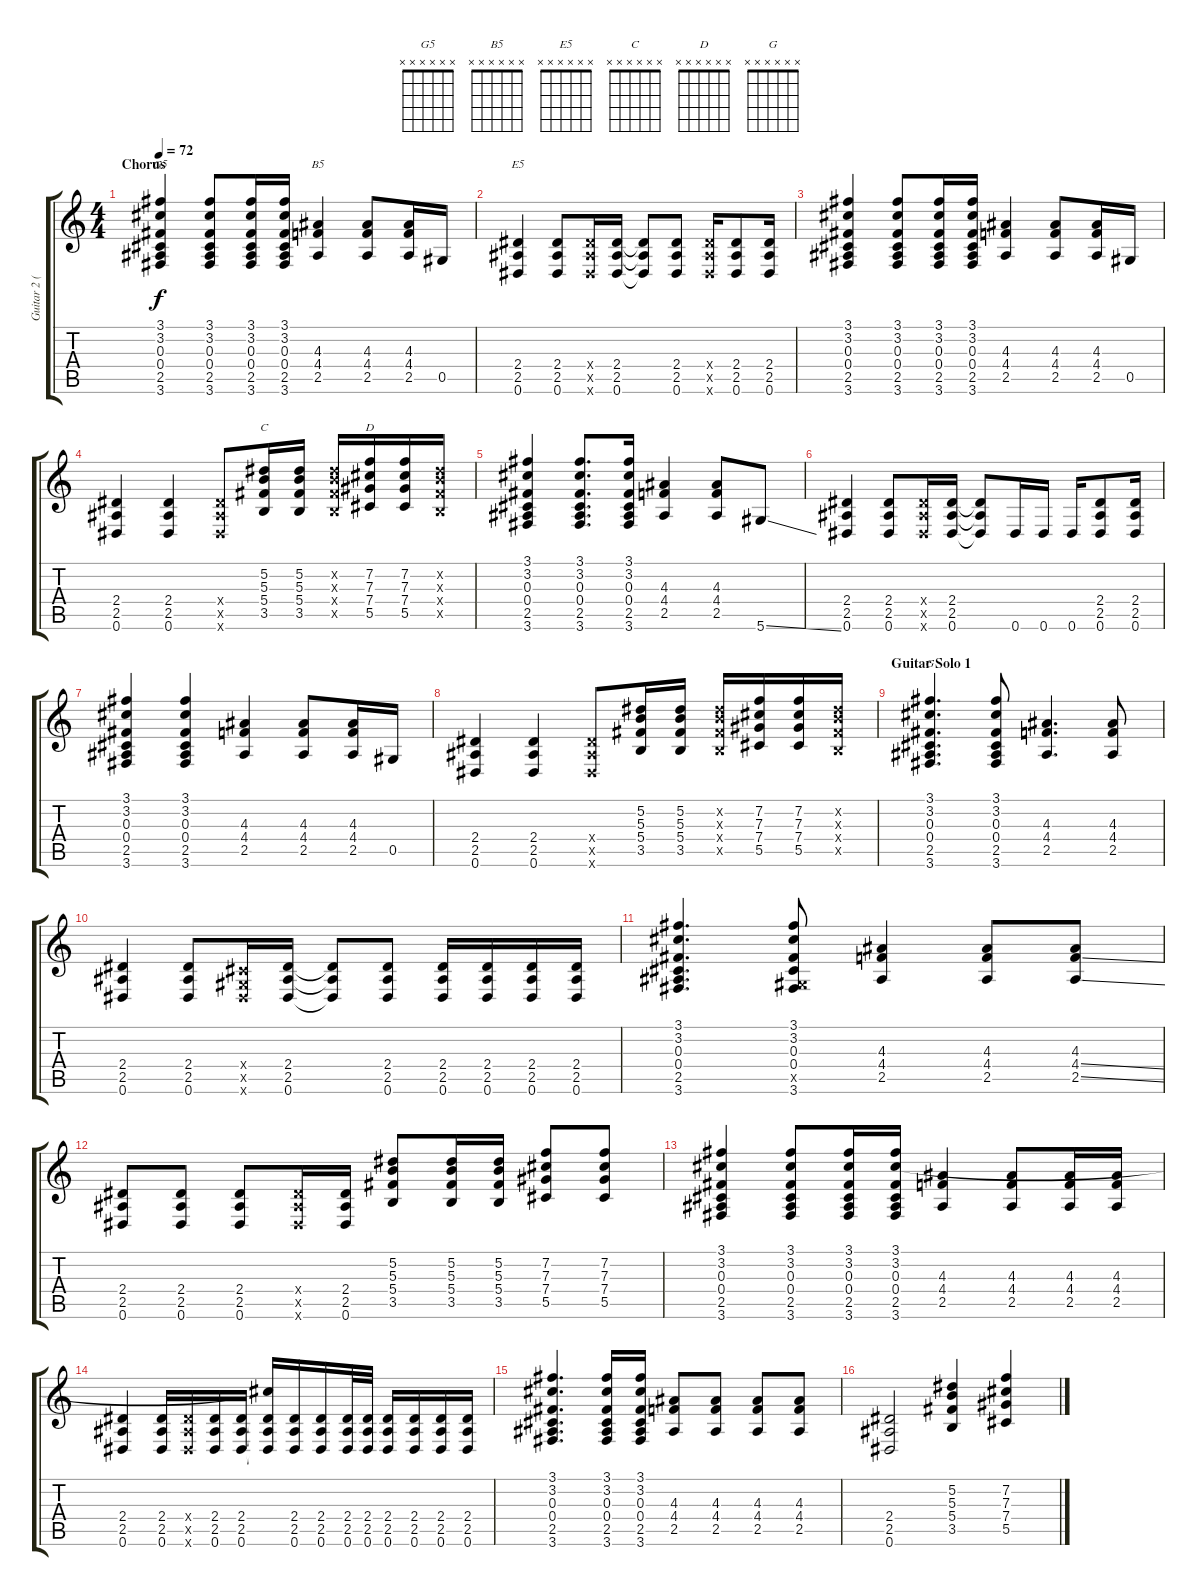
\track ("Guitar 2 (Izzy)" "Guitar 2 (") {instrument overdrivenguitar}
\staff {score tabs}
\tuning (Eb4 Bb3 Gb3 Db3 Ab2 Eb2) {hide}
\chord ("G5" x x x x x x)
\chord ("B5" x x x x x x)
\chord ("E5" x x x x x x)
\chord ("C" x x x x x x)
\chord ("D" x x x x x x)
\chord ("G" x x x x x x)
\ts (4 4)
\section ("" "Chorus")
\tempo 72
\clef g2
\ks c
(3.1 3.2 0.3 0.4 2.5 3.6).4{ch "G5" dy f} (3.1 3.2 0.3 0.4 2.5 3.6).8 (3.1 3.2 0.3 0.4 2.5 3.6).16 (3.1 3.2 0.3 0.4 2.5 3.6).16 (4.3 4.4 2.5).4{ch "B5"} (4.3 4.4 2.5).8 (4.3 4.4 2.5).16 0.5.16 |
(2.4 2.5 0.6).4{ch "E5"} (2.4 2.5 0.6).8 (2.4{x} 2.5{x} 0.6{x}).16 (2.4 2.5 0.6).16 (2.4{t} 2.5{t} 0.6{t}).8 (2.4 2.5 0.6).8 (2.4{x} 2.5{x} 0.6{x}).16 (2.4 2.5 0.6).8 (2.4 2.5 0.6).16 |
(3.1 3.2 0.3 0.4 2.5 3.6).4 (3.1 3.2 0.3 0.4 2.5 3.6).8 (3.1 3.2 0.3 0.4 2.5 3.6).16 (3.1 3.2 0.3 0.4 2.5 3.6).16 (4.3 4.4 2.5).4 (4.3 4.4 2.5).8 (4.3 4.4 2.5).16 0.5.16 |
(2.4 2.5 0.6).4 (2.4 2.5 0.6).4 (2.4{x} 2.5{x} 0.6{x}).8 (5.2 5.3 5.4 3.5).16{ch "C"} (5.2 5.3 5.4 3.5).16 (5.2{x} 5.3{x} 5.4{x} 3.5{x}).16 (7.2 7.3 7.4 5.5).16{ch "D"} (7.2 7.3 7.4 5.5).16 (5.2{x} 5.3{x} 5.4{x} 3.5{x}).16 |
(3.1 3.2 0.3 0.4 2.5 3.6).4 (3.1 3.2 0.3 0.4 2.5 3.6).8{d} (3.1 3.2 0.3 0.4 2.5 3.6).16 (4.3 4.4 2.5).4 (4.3 4.4 2.5).8 5.6{ss}.8 |
(2.4 2.5 0.6).4 (2.4 2.5 0.6).8 (2.4{x} 2.5{x} 0.6{x}).16 (2.4 2.5 0.6).16 (2.4{t} 2.5{t} 0.6{t}).8 0.6.16 0.6.16 0.6.16 (2.4 2.5 0.6).8 (2.4 2.5 0.6).16 |
(3.1 3.2 0.3 0.4 2.5 3.6).4 (3.1 3.2 0.3 0.4 2.5 3.6).4 (4.3 4.4 2.5).4 (4.3 4.4 2.5).8 (4.3 4.4 2.5).16 0.5.16 |
(2.4 2.5 0.6).4 (2.4 2.5 0.6).4 (2.4{x} 2.5{x} 0.6{x}).8 (5.2 5.3 5.4 3.5).16 (5.2 5.3 5.4 3.5).16 (5.2{x} 5.3{x} 5.4{x} 3.5{x}).16 (7.2 7.3 7.4 5.5).16 (7.2 7.3 7.4 5.5).16 (5.2{x} 5.3{x} 5.4{x} 3.5{x}).16 |
\section ("" "Guitar Solo 1")
(3.1 3.2 0.3 0.4 2.5 3.6).4{d ch "G"} (3.1 3.2 0.3 0.4 2.5 3.6).8 (4.3 4.4 2.5).4{d} (4.3 4.4 2.5).8 |
(2.4 2.5 0.6).4 (2.4 2.5 0.6).8 (0.4{x} 0.5{x} 0.6{x}).16 (2.4 2.5 0.6).16 (2.4{t} 2.5{t} 0.6{t}).8 (2.4 2.5 0.6).8 (2.4 2.5 0.6).16 (2.4 2.5 0.6).16 (2.4 2.5 0.6).16 (2.4 2.5 0.6).16 |
(3.1 3.2 0.3 0.4 2.5 3.6).4{d} (3.1 3.2 0.3 0.4 0.5{x} 3.6).8 (4.3 4.4 2.5).4 (4.3 4.4 2.5).8 (4.3 4.4{ss} 2.5{ss}).8 |
(2.4 2.5 0.6).8 (2.4 2.5 0.6).8 (2.4 2.5 0.6).8 (2.4{x} 2.5{x} 0.6{x}).16 (2.4 2.5 0.6).16 (5.2 5.3 5.4 3.5).8 (5.2 5.3 5.4 3.5).16 (5.2 5.3 5.4 3.5).16 (7.2 7.3 7.4 5.5).8 (7.2 7.3 7.4 5.5).8 |
(3.1 3.2 0.3 0.4 2.5 3.6).4 (3.1 3.2 0.3 0.4 2.5 3.6).8 (3.1 3.2 0.3 0.4 2.5 3.6).16 (3.1 3.2 0.3 0.4 2.5 3.6).16 (4.3 4.4 2.5).4 (4.3 4.4 2.5).8 (4.3 4.4 2.5).16 (4.3 4.4 2.5).16 |
(2.4 2.5 0.6).4 (2.4 2.5 0.6).16 (2.4{x} 2.5{x} 0.6{x}).16 (2.4 2.5 0.6).16 (2.4 2.5 0.6).16 (3.2{t} 2.4{t} 2.5{t} 0.6{t}).16 (2.4 2.5 0.6).16 (2.4 2.5 0.6).16 (2.4 2.5 0.6).32 (2.4 2.5 0.6).32 (2.4 2.5 0.6).16 (2.4 2.5 0.6).16 (2.4 2.5 0.6).16 (2.4 2.5 0.6).16 |
(3.1 3.2 0.3 0.4 2.5 3.6).4{d} (3.1 3.2 0.3 0.4 2.5 3.6).16 (3.1 3.2 0.3 0.4 2.5 3.6).16 (4.3 4.4 2.5).8 (4.3 4.4 2.5).8 (4.3 4.4 2.5).8 (4.3 4.4 2.5).8 |
(2.4 2.5 0.6).2 (5.2 5.3 5.4 3.5).4 (7.2 7.3 7.4 5.5).4
